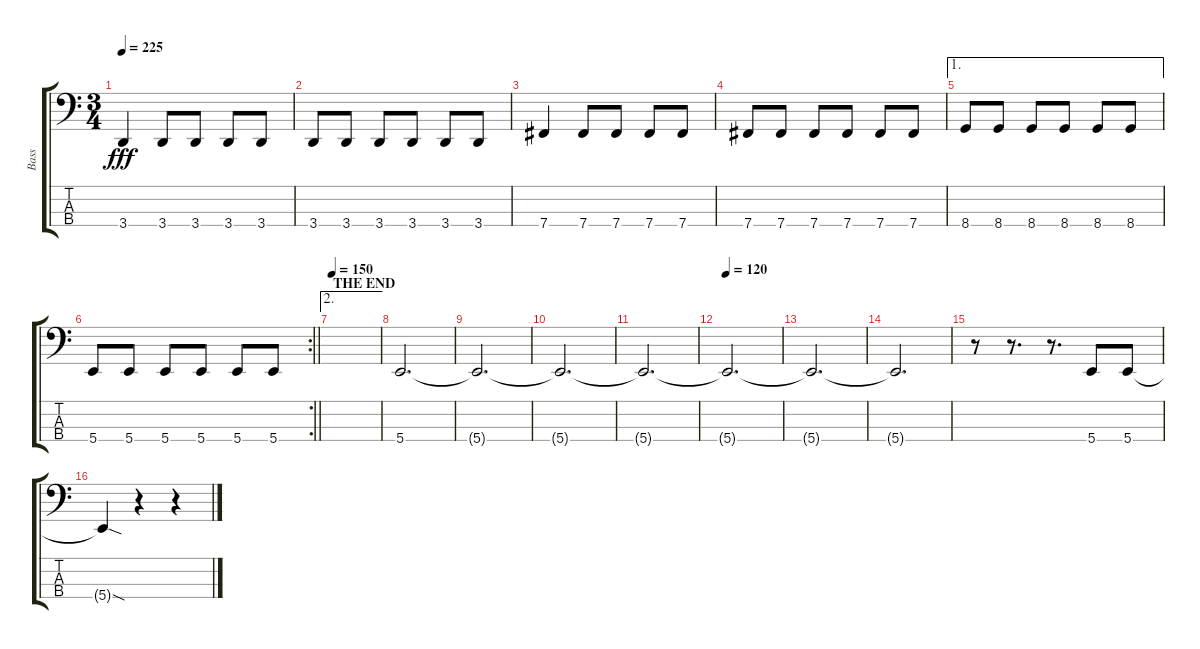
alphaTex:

\track ("Bass" "Bass") {instrument electricbassfinger}
\staff {score tabs}
\tuning (D2 A1 E1 B0) {hide}
\ts (3 4)
\tempo 225
\clef f4
\ks c
3.4.4{dy fff} 3.4.8 3.4.8 3.4.8 3.4.8 |
3.4.8 3.4.8 3.4.8 3.4.8 3.4.8 3.4.8 |
7.4.4 7.4.8 7.4.8 7.4.8 7.4.8 |
7.4.8 7.4.8 7.4.8 7.4.8 7.4.8 7.4.8 |
\ae 1
8.4.8 8.4.8 8.4.8 8.4.8 8.4.8 8.4.8 |
\rc 2
\barLineRight lightlight
5.4.8 5.4.8 5.4.8 5.4.8 5.4.8 5.4.8 |
\ae 2
\section ("" "THE END")
\tempo 150
|
5.4.2{d} |
5.4{t}.2{d} |
5.4{t}.2{d} |
5.4{t}.2{d} |
\tempo 120
5.4{t}.2{d} |
5.4{t}.2{d} |
5.4{t}.2{d} |
r.8 r.8{d} r.8{d} 5.4.8 5.4.8 |
5.4{sod t}.4 r.4 r.4
